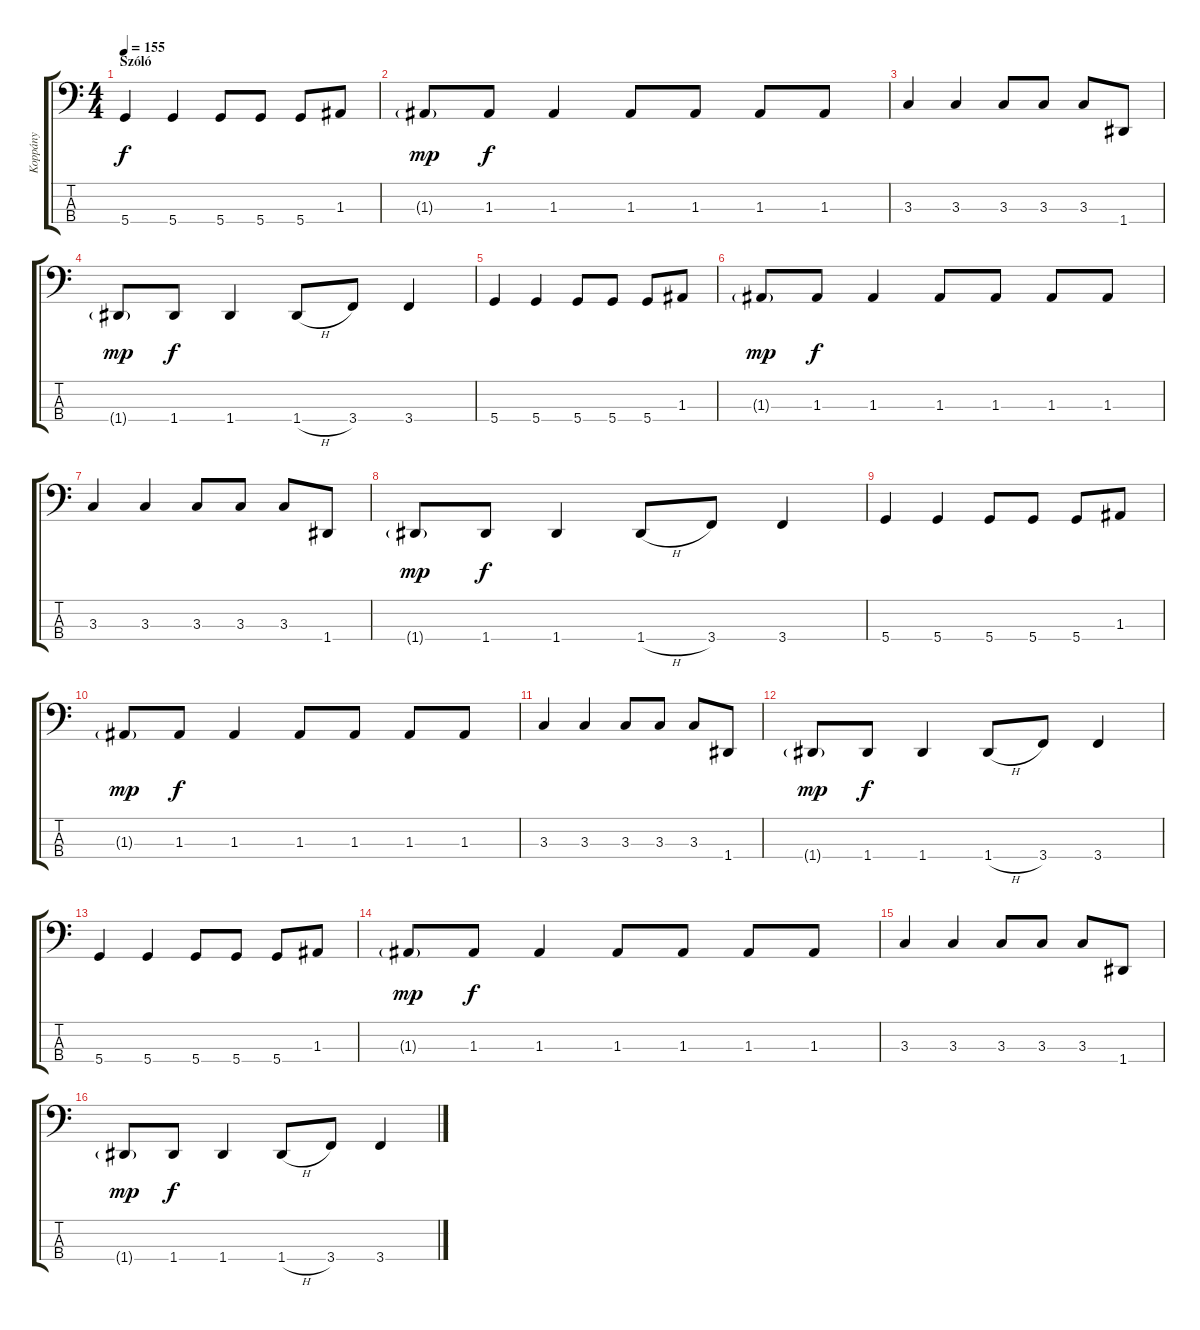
\track ("Koppány" "Koppány") {instrument electricbasspick}
\staff {score tabs}
\tuning (G2 D2 A1 D1) {hide}
\ts (4 4)
\section ("" "Szóló")
\tempo 155
\clef f4
\ks c
5.4.4{dy f} 5.4.4 5.4.8 5.4.8 5.4.8 1.3.8 |
1.3{g}.8{dy mp} 1.3.8{dy f} 1.3.4 1.3.8 1.3.8 1.3.8 1.3.8 |
3.3.4 3.3.4 3.3.8 3.3.8 3.3.8 1.4.8 |
1.4{g}.8{dy mp} 1.4.8{dy f} 1.4.4 1.4{h}.8 3.4.8 3.4.4 |
5.4.4 5.4.4 5.4.8 5.4.8 5.4.8 1.3.8 |
1.3{g}.8{dy mp} 1.3.8{dy f} 1.3.4 1.3.8 1.3.8 1.3.8 1.3.8 |
3.3.4 3.3.4 3.3.8 3.3.8 3.3.8 1.4.8 |
1.4{g}.8{dy mp} 1.4.8{dy f} 1.4.4 1.4{h}.8 3.4.8 3.4.4 |
5.4.4 5.4.4 5.4.8 5.4.8 5.4.8 1.3.8 |
1.3{g}.8{dy mp} 1.3.8{dy f} 1.3.4 1.3.8 1.3.8 1.3.8 1.3.8 |
3.3.4 3.3.4 3.3.8 3.3.8 3.3.8 1.4.8 |
1.4{g}.8{dy mp} 1.4.8{dy f} 1.4.4 1.4{h}.8 3.4.8 3.4.4 |
5.4.4 5.4.4 5.4.8 5.4.8 5.4.8 1.3.8 |
1.3{g}.8{dy mp} 1.3.8{dy f} 1.3.4 1.3.8 1.3.8 1.3.8 1.3.8 |
3.3.4 3.3.4 3.3.8 3.3.8 3.3.8 1.4.8 |
1.4{g}.8{dy mp} 1.4.8{dy f} 1.4.4 1.4{h}.8 3.4.8 3.4.4
